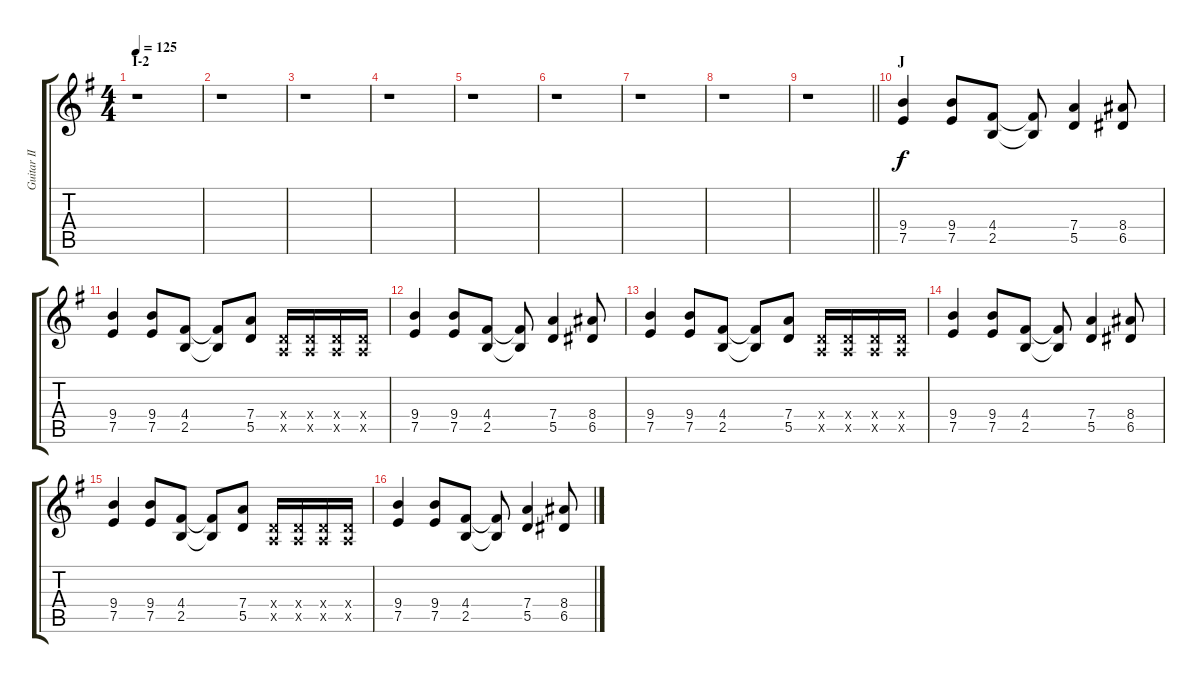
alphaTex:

\track ("Guitar II" "Guitar II") {instrument overdrivenguitar}
\staff {score tabs}
\tuning (E4 B3 G3 D3 A2 E2) {hide}
\ts (4 4)
\section ("" "I-2")
\tempo 125
\clef g2
\ks g
r.1{dy f} |
r.1 |
r.1 |
r.1 |
r.1 |
r.1 |
r.1 |
r.1 |
\barLineRight lightlight
r.1 |
\section ("" "J")
(9.4 7.5).4 (9.4 7.5).8 (4.4 2.5).8 (4.4{t} 2.5{t}).8 (7.4 5.5).4 (8.4 6.5).8 |
(9.4 7.5).4 (9.4 7.5).8 (4.4 2.5).8 (4.4{t} 2.5{t}).8 (7.4 5.5).8 (0.4{x} 0.5{x}).16 (0.4{x} 0.5{x}).16 (0.4{x} 0.5{x}).16 (0.4{x} 0.5{x}).16 |
(9.4 7.5).4 (9.4 7.5).8 (4.4 2.5).8 (4.4{t} 2.5{t}).8 (7.4 5.5).4 (8.4 6.5).8 |
(9.4 7.5).4 (9.4 7.5).8 (4.4 2.5).8 (4.4{t} 2.5{t}).8 (7.4 5.5).8 (0.4{x} 0.5{x}).16 (0.4{x} 0.5{x}).16 (0.4{x} 0.5{x}).16 (0.4{x} 0.5{x}).16 |
(9.4 7.5).4 (9.4 7.5).8 (4.4 2.5).8 (4.4{t} 2.5{t}).8 (7.4 5.5).4 (8.4 6.5).8 |
(9.4 7.5).4 (9.4 7.5).8 (4.4 2.5).8 (4.4{t} 2.5{t}).8 (7.4 5.5).8 (0.4{x} 0.5{x}).16 (0.4{x} 0.5{x}).16 (0.4{x} 0.5{x}).16 (0.4{x} 0.5{x}).16 |
(9.4 7.5).4 (9.4 7.5).8 (4.4 2.5).8 (4.4{t} 2.5{t}).8 (7.4 5.5).4 (8.4 6.5).8
